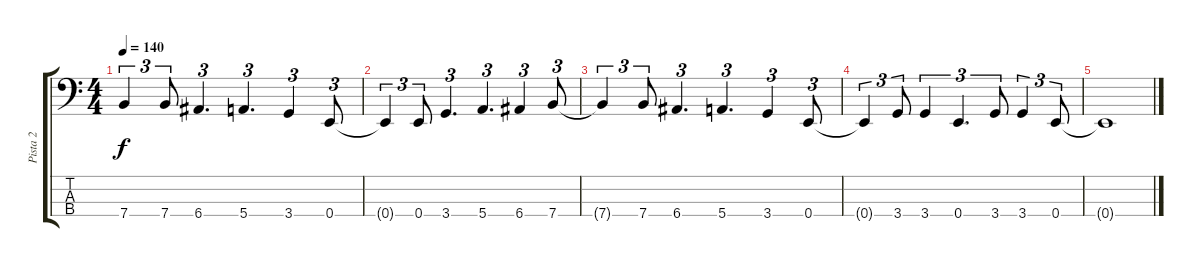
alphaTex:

\track ("Pista 2" "Pista 2") {instrument electricbassfinger}
\staff {score tabs}
\tuning (G2 D2 A1 E1) {hide}
\ts (4 4)
\tempo 140
\clef f4
\ks c
7.4{t}.4{tu (3 2) dy f} 7.4.8{tu (3 2)} 6.4.4{d tu (3 2)} 5.4.4{d tu (3 2)} 3.4.4{tu (3 2)} 0.4.8{tu (3 2)} |
0.4{t}.4{tu (3 2)} 0.4.8{tu (3 2)} 3.4.4{d tu (3 2)} 5.4.4{d tu (3 2)} 6.4.4{tu (3 2)} 7.4.8{tu (3 2)} |
7.4{t}.4{tu (3 2)} 7.4.8{tu (3 2)} 6.4.4{d tu (3 2)} 5.4.4{d tu (3 2)} 3.4.4{tu (3 2)} 0.4.8{tu (3 2)} |
0.4{t}.4{tu (3 2)} 3.4.8{tu (3 2)} 3.4.4{tu (3 2)} 0.4.4{d tu (3 2)} 3.4.8{tu (3 2)} 3.4.4{tu (3 2)} 0.4.8{tu (3 2)} |
0.4{t}.1
